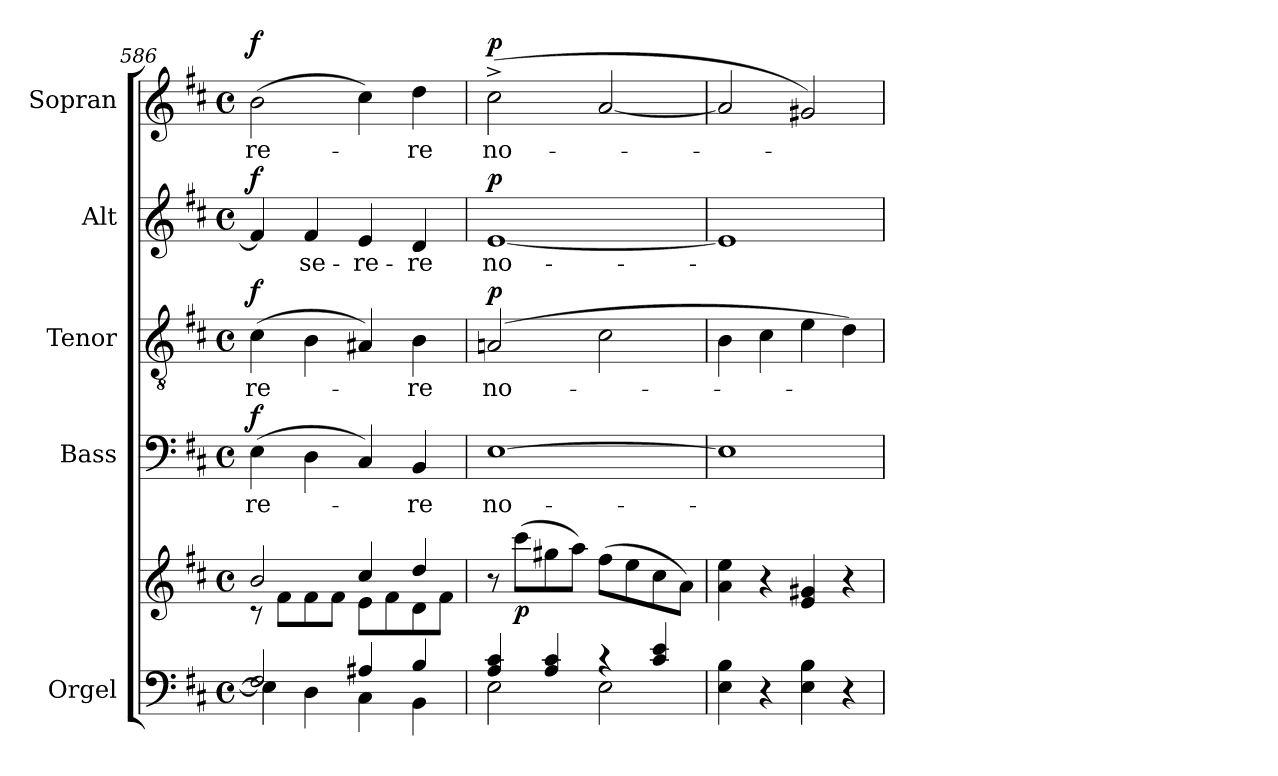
**kern	**kern	**dynam	**kern	**text	**dynam	**kern	**text	**dynam	**kern	**text	**dynam	**kern	**text	**dynam
*part5	*part5	*part5	*part4	*part4	*part4	*part3	*part3	*part3	*part2	*part2	*part2	*part1	*part1	*part1
*staff6	*staff5	*staff5/6	*staff4	*staff4	*staff4	*staff3	*staff3	*staff3	*staff2	*staff2	*staff2	*staff1	*staff1	*staff1
*I"Orgel	*	*	*I"Bass	*	*	*I"Tenor	*	*	*I"Alt	*	*	*I"Sopran	*	*
*I'Org.	*	*	*I'B	*	*	*I'T	*	*	*I'A	*	*	*I'S	*	*
*clefF4	*clefG2	*	*clefF4	*	*	*clefGv2	*	*	*clefG2	*	*	*clefG2	*	*
*k[f#c#]	*k[f#c#]	*	*k[f#c#]	*	*	*k[f#c#]	*	*	*k[f#c#]	*	*	*k[f#c#]	*	*
*D:	*D:	*	*D:	*	*	*D:	*	*	*D:	*	*	*D:	*	*
*M4/4	*M4/4	*	*M4/4	*	*	*M4/4	*	*	*M4/4	*	*	*M4/4	*	*
*met(c)	*met(c)	*	*met(c)	*	*	*met(c)	*	*	*met(c)	*	*	*met(c)	*	*
=586	=586	=586	=586	=586	=586	=586	=586	=586	=586	=586	=586	=586	=586	=586
*^	*^	*	*	*	*	*	*	*	*	*	*	*	*	*
!	!	!	!	!	!	!LO:LY:b	!LO:DY:a	!	!LO:LY:b	!LO:DY:a	!	!	!LO:DY:a	!	!LO:LY:b	!LO:DY:a
2F#/]	4E\]	2b/	8rc	.	(>4E\	-re-	f	(>4c#\	-re-	f	4f#/]	.	f	(>2b\	-re-	f
.	.	.	8f#\L	.	.	.	.	.	.	.	.	.	.	.	.	.
!	!	!	!	!	!	!	!	!	!	!	!	!LO:LY:b	!	!	!	!
.	4D\	.	8f#\	.	4D\	.	.	4B\	.	.	4f#/	-se-	.	.	.	.
.	.	.	8f#\J	.	.	.	.	.	.	.	.	.	.	.	.	.
!	!	!	!	!	!	!	!	!	!	!	!	!LO:LY:b	!	!	!	!
4A#X/	4C#\	4cc#/	8e\L	.	4C#/)	.	.	4A#X/)	.	.	4e/	-re-	.	4cc#\)	.	.
.	.	.	8f#\	.	.	.	.	.	.	.	.	.	.	.	.	.
!	!	!	!	!	!	!LO:LY:b	!	!	!LO:LY:b	!	!	!LO:LY:b	!	!	!LO:LY:b	!
4B/	4BB\	4dd/	8d\	.	4BB/	-re	.	4B\	-re	.	4d/	-re	.	4dd\	-re	.
.	.	.	8f#\J	.	.	.	.	.	.	.	.	.	.	.	.	.
=587	=587	=587	=587	=587	=587	=587	=587	=587	=587	=587	=587	=587	=587	=587	=587	=587
!	!	!	!	!	!	!LO:LY:b	!	!	!LO:LY:b	!LO:DY:a	!	!LO:LY:b	!LO:DY:a	!	!LO:LY:b	!LO:DY:a
*	*	*v	*v	*	*	*	*	*	*	*	*	*	*	*	*	*
4A/ 4c#/	2E\	8r	.	[1E	no-	.	(2An/	no-	p	[1e	no-	p	(>2cc#^>\	no-	p
!	!	!	!LO:DY:b	!	!	!	!	!	!	!	!	!	!	!	!
.	.	(>8ccc#\L	p	.	.	.	.	.	.	.	.	.	.	.	.
4A/ 4c#/	.	8gg#X\	.	.	.	.	.	.	.	.	.	.	.	.	.
.	.	8aa\J)	.	.	.	.	.	.	.	.	.	.	.	.	.
4rc	2E\	(>8ff#\L	.	.	.	.	2c#\	.	.	.	.	.	[2a/	.	.
.	.	8ee\	.	.	.	.	.	.	.	.	.	.	.	.	.
4c#/ 4e/	.	8cc#\	.	.	.	.	.	.	.	.	.	.	.	.	.
.	.	8a\J)	.	.	.	.	.	.	.	.	.	.	.	.	.
*v	*v	*	*	*	*	*	*	*	*	*	*	*	*	*	*
!!LO:LB:g=z
=588	=588	=588	=588	=588	=588	=588	=588	=588	=588	=588	=588	=588	=588	=588
4E\ 4B\	4a\ 4ee\	.	1E]	.	.	4B\	.	.	1e]	.	.	2a/]	.	.
4r	4r	.	.	.	.	4c#\	.	.	.	.	.	.	.	.
4E\ 4B\	4e/ 4g#X/	.	.	.	.	4e\	.	.	.	.	.	2g#X/)	.	.
4r	4r	.	.	.	.	4d\)	.	.	.	.	.	.	.	.
=	=	=	=	=	=	=	=	=	=	=	=	=	=	=
*-	*-	*-	*-	*-	*-	*-	*-	*-	*-	*-	*-	*-	*-	*-
